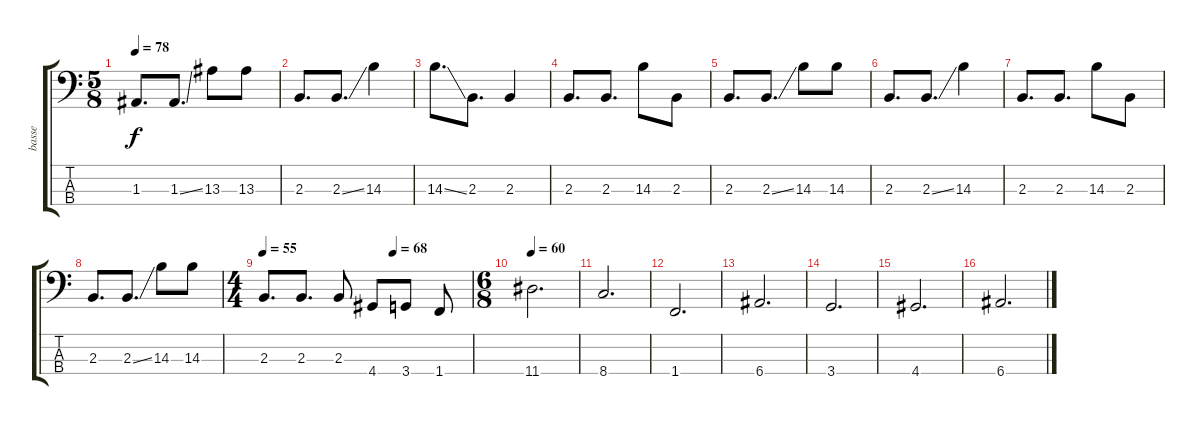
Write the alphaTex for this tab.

\track ("basse" "basse") {instrument electricbassfinger}
\staff {score tabs}
\tuning (G2 D2 A1 E1) {hide}
\ts (5 8)
\tempo 78
\clef f4
\ks c
1.3.8{d dy f} 1.3{ss}.8{d} 13.3.8 13.3.8 |
2.3.8{d} 2.3{ss}.8{d} 14.3.4 |
14.3{ss}.8{d} 2.3.8{d} 2.3.4 |
2.3.8{d} 2.3.8{d} 14.3.8 2.3.8 |
2.3.8{d} 2.3{ss}.8{d} 14.3.8 14.3.8 |
2.3.8{d} 2.3{ss}.8{d} 14.3.4 |
2.3.8{d} 2.3.8{d} 14.3.8 2.3.8 |
2.3.8{d} 2.3{ss}.8{d} 14.3.8 14.3.8 |
\ts (4 4)
\tempo (68 0.625)
\tempo 55
2.3.8{d} 2.3.8{d} 2.3.8 4.4.8 3.4.8 1.4.8 |
\ts (6 8)
\tempo 60
11.4.2{d} |
8.4.2{d} |
1.4.2{d} |
6.4.2{d} |
3.4.2{d} |
4.4.2{d} |
6.4.2{d}
